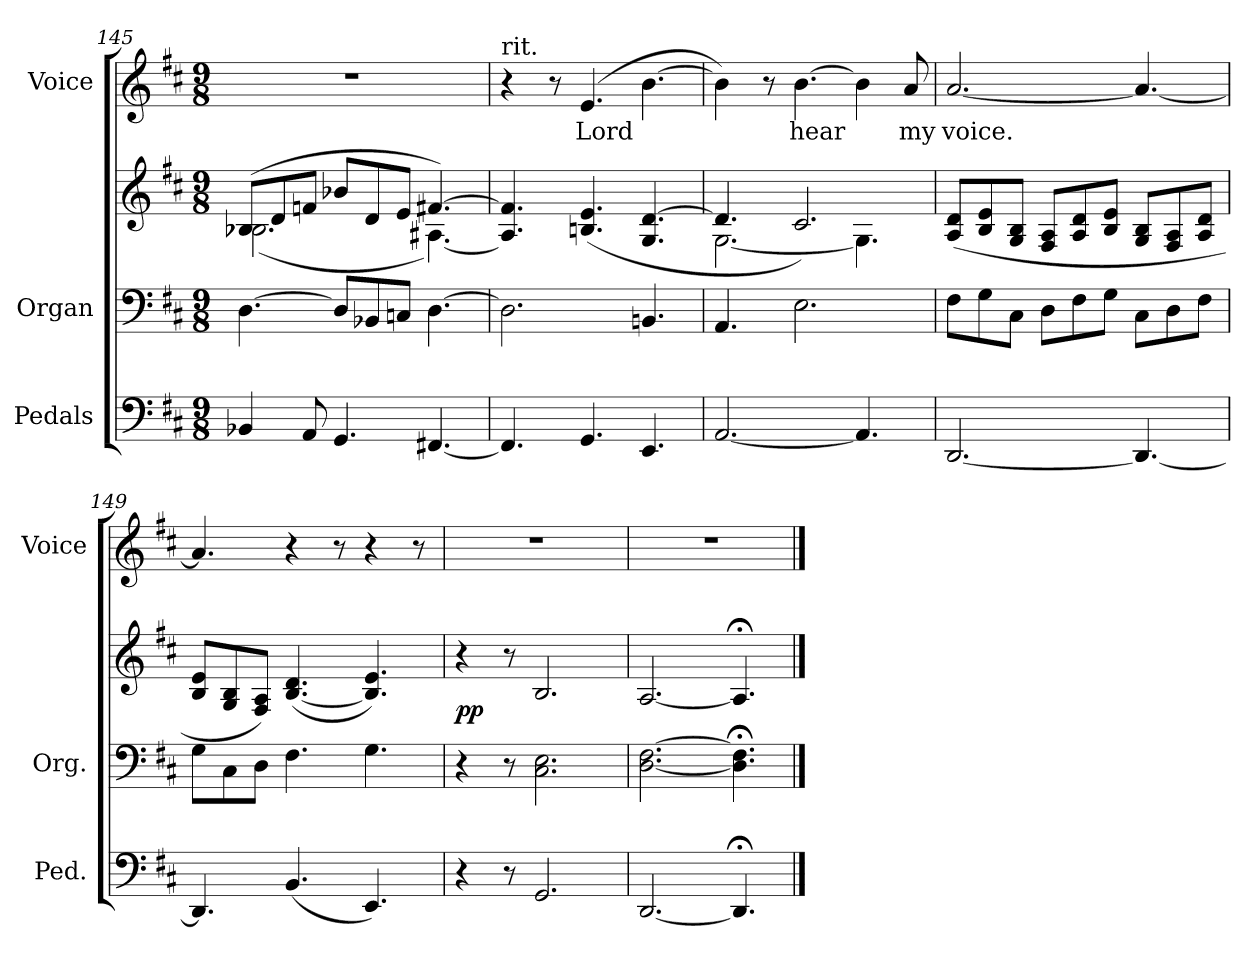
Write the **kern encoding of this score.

**kern	**kern	**kern	**dynam	**kern	**text
*part3	*part2	*part2	*part2	*part1	*part1
*staff4	*staff3	*staff2	*staff2/3	*staff1	*staff1
*I"Pedals	*I"Organ	*	*	*I"Voice	*
*I'Ped.	*I'Org.	*	*	*I'Voice	*
*clefF4	*clefF4	*clefG2	*	*clefG2	*
*k[f#c#]	*k[f#c#]	*k[f#c#]	*	*k[f#c#]	*
*D:	*D:	*D:	*	*D:	*
*M9/8	*M9/8	*M9/8	*	*M9/8	*
=145	=145	=145	=145	=145	=145
*	*	*^	*	*	*
!	!	!	!	!	!LO:N:vis=1	!
4BB-Xi/	[4.Di\	(8B-Xi/L	(2.B-i\	.	8%9r	.
.	.	8di/	.	.	.	.
8AAi/	.	8fni/J	.	.	.	.
4.GGi/	8Di/L]	8b-Xi/L	.	.	.	.
.	8BB-Xi/	8di/	.	.	.	.
.	8Cni/J	8ei/J	.	.	.	.
[4.FF#Xi/	[4.Di\	[4.f#Xi/)	[4.A#Xi\)	.	.	.
=146	=146	=146	=146	=146	=146	=146
!	!	!	!	!	!LO:TX:t=rit.	!
*	*	*v	*v	*	*	*
4.FF#i/]	2.Di\]	4.A#i/] 4.f#i]	.	4r	.
.	.	.	.	8r	.
!	!	!	!	!	!LO:LY:b:color=#000000
4.GGi/	.	(4.Bni/ 4.ei	.	(4.ei/	Lord
4.EEi/	4.BBni/	4.Gi/ [4.di	.	[4.bi\	.
!!LO:LB:g=z
=147	=147	=147	=147	=147	=147
*	*	*^	*	*	*
[2.AAi/	4.AAi/	4.di/]	[2.Gi\	.	4bi\])	.
.	.	.	.	.	8r	.
!	!	!	!	!	!	!LO:LY:b:color=#000000
.	2.Ei\	2.c#i/)	.	.	[4.bi\	hear
4.AAi/]	.	.	4.Gi\]	.	4bi\]	.
!	!	!	!	!	!	!LO:LY:b:color=#000000
.	.	.	.	.	8ai/	my
*	*	*v	*v	*	*	*
=148	=148	=148	=148	=148	=148
!	!	!	!	!	!LO:LY:b:color=#000000
[2.DDi/	8F#i\L	(8Ai/ 8diL	.	[2.ai/	voice.
.	8Gi\	8Bi/ 8ei	.	.	.
.	8C#i\J	8Gi/ 8BiJ	.	.	.
.	8Di\L	8F#i/ 8AiL	.	.	.
.	8F#i\	8Ai/ 8di	.	.	.
.	8Gi\J	8Bi/ 8eiJ	.	.	.
4.DDi/_	8C#i\L	8Gi/ 8BiL	.	4.ai/_	.
.	8Di\	8F#i/ 8Ai	.	.	.
.	8F#i\J	8Ai/ 8diJ	.	.	.
=149	=149	=149	=149	=149	=149
4.DDi/]	8Gi\L	8Bi/ 8eiL	.	4.ai/]	.
.	8C#i\	8Gi/ 8Bi	.	.	.
.	8Di\J	8F#i/ 8AiJ)	.	.	.
(4.BBi/	4.F#i\	([4.Bi/ 4.di	.	4r	.
.	.	.	.	8r	.
4.EEi/)	4.Gi\	4.Bi/] 4.ei)	.	4r	.
.	.	.	.	8r	.
=150	=150	=150	=150	=150	=150
!	!	!	!	!LO:N:vis=1	!
4r	4r	4r	pp	8%9r	.
8r	8r	8r	.	.	.
2.GGi/	2.C#i\ 2.Ei	2.Bi/	.	.	.
=151	=151	=151	=151	=151	=151
!	!	!	!	!LO:N:vis=1	!
[2.DDi/	[2.Di\ [2.F#i	[2.Ai/	.	8%9r	.
4.DD;i/]	4.Di\]; 4.F#i];	4.A;i/]	.	.	.
==	==	==	==	==	==
*-	*-	*-	*-	*-	*-
